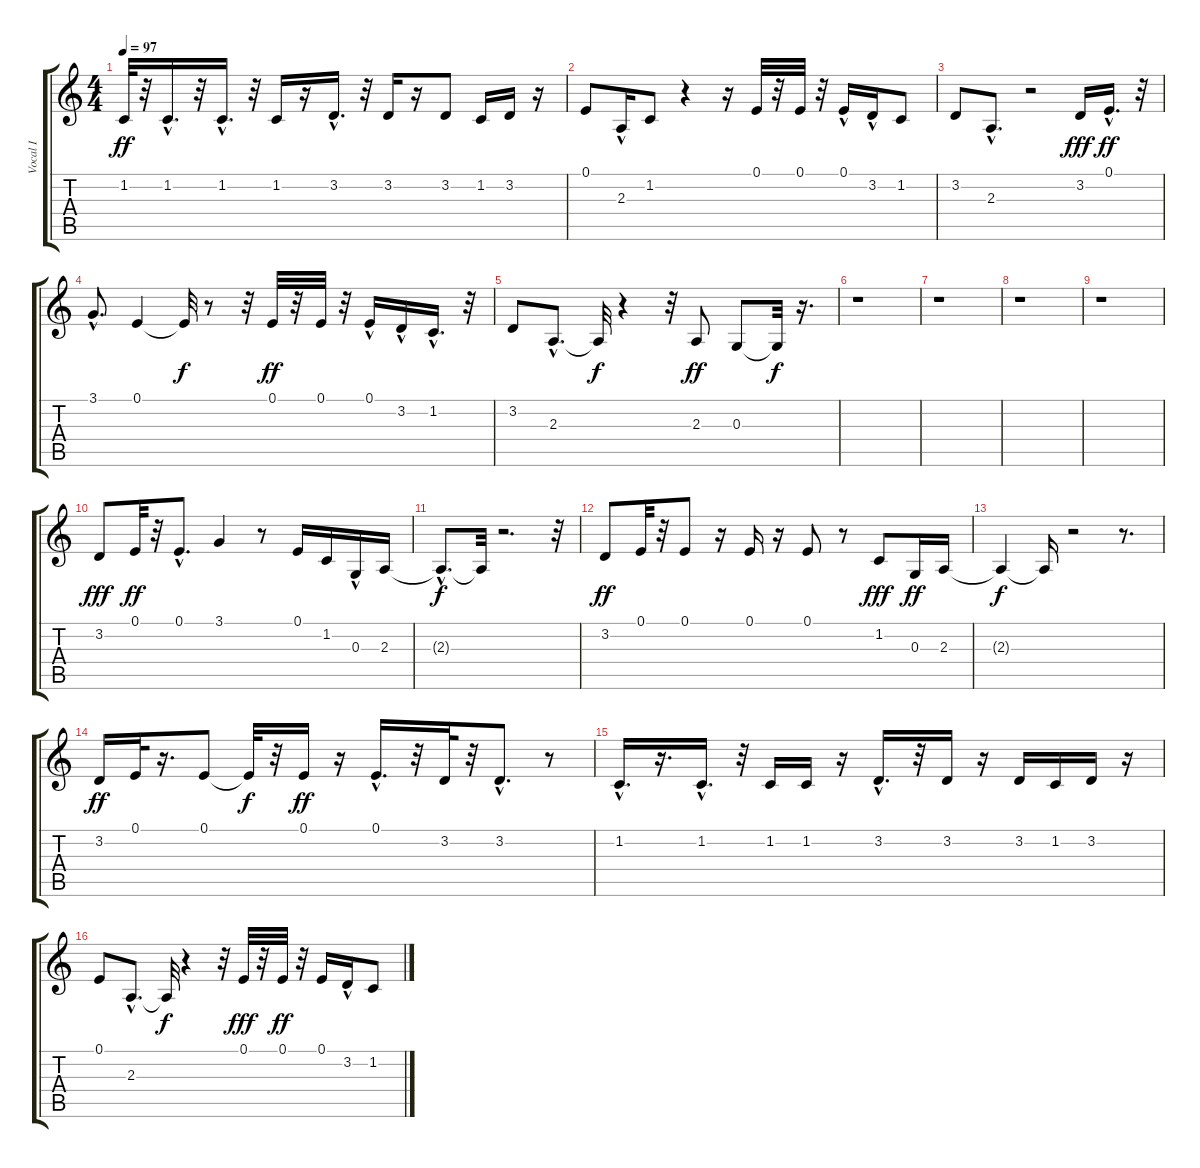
\track ("Vocal I" "Vocal I") {instrument flute}
\staff {score tabs}
\tuning (E4 B3 G3 D3 A2 E2) {hide}
\ts (4 4)
\tempo 97
\clef g2
\ks c
1.2.32{dy ff} r.32 1.2{hac}.16{d} r.32 1.2{hac}.16{d} r.32 1.2.16 r.16 3.2{hac}.16{d} r.32 3.2.16 r.16 3.2.8 1.2.16 3.2.16 r.16 |
0.1.8 2.3{hac}.16 1.2.8 r.4 r.16 0.1.32 r.32 0.1.32 r.32 0.1{hac}.16 3.2{hac}.16 1.2.8 |
3.2.8 2.3{hac}.8{d} r.2 3.2.16{dy fff} 0.1{hac}.16{d dy ff} r.32 |
3.1{hac}.8{d} 0.1.4 0.1{t}.32{dy f} r.8 r.32 0.1.32{dy ff} r.32 0.1.32 r.32 0.1{hac}.16 3.2{hac}.16 1.2{hac}.16{d} r.32 |
3.2.8 2.3{hac}.8{d} 2.3{t}.32{dy f} r.4 r.32 2.3.8{dy ff} 0.3.8 0.3{t}.32{dy f} r.16{d} |
r.1 |
r.1 |
r.1 |
r.1 |
3.2.8{dy fff} 0.1.32{dy ff} r.32 0.1{hac}.8{d} 3.1.4 r.8 0.1.16 1.2.16 0.3{hac}.16 2.3.16 |
2.3{hac t}.8{d dy f} 2.3{t}.32 r.2{d} r.32 |
3.2.8{dy ff} 0.1.32 r.32 0.1.8 r.16 0.1.16 r.16 0.1.8 r.8 1.2.8{dy fff} 0.3.16{dy ff} 2.3.16 |
2.3{t}.4{dy f} 2.3{t}.16 r.2 r.8{d} |
3.2.16{dy ff} 0.1.32 r.16{d} 0.1.8 0.1{t}.32{dy f} r.32 0.1.16{dy ff} r.16 0.1{hac}.16{d} r.32 3.2.32 r.32 3.2{hac}.8{d} r.8 |
1.2{hac}.16{d} r.16{d} 1.2{hac}.16{d} r.32 1.2.16 1.2.16 r.16 3.2{hac}.16{d} r.32 3.2.16 r.16 3.2.16 1.2.16 3.2.16 r.16 |
0.1.8 2.3{hac}.8{d} 2.3{t}.32{dy f} r.4 r.32 0.1.32{dy fff} r.32 0.1.32{dy ff} r.32 0.1.16 3.2{hac}.16 1.2.8
